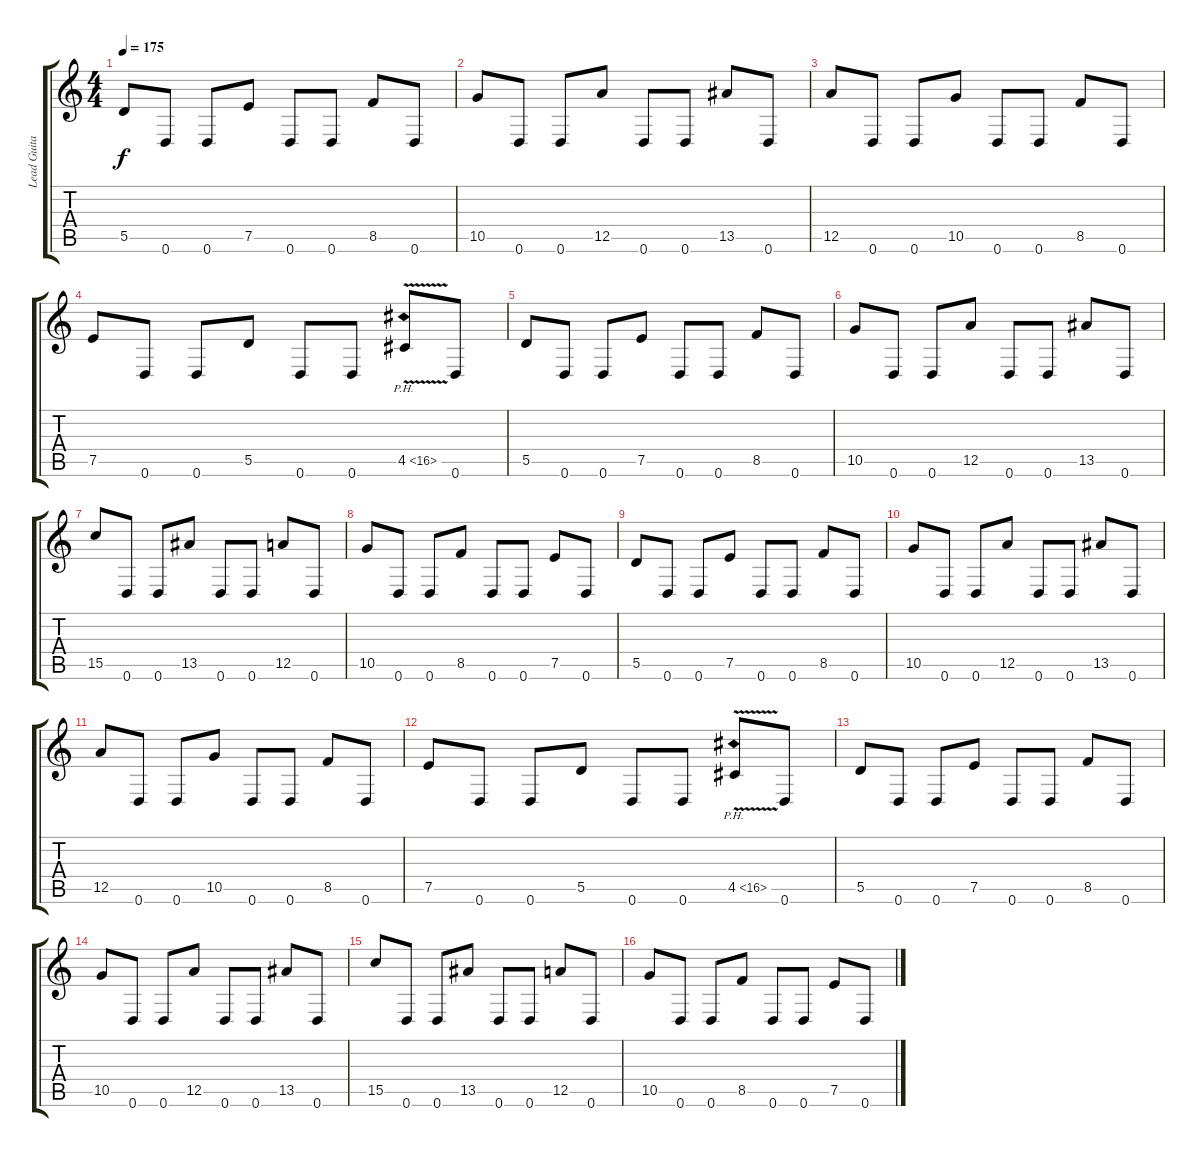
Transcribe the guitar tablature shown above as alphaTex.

\track ("Lead Guitar" "Lead Guita") {instrument distortionguitar}
\staff {score tabs}
\tuning (E4 B3 G3 D3 A2 D2) {hide}
\ts (4 4)
\tempo 175
\clef g2
\ks c
5.5.8{dy f instrument distortionguitar} 0.6.8 0.6.8 7.5.8 0.6.8 0.6.8 8.5.8 0.6.8 |
10.5.8 0.6.8 0.6.8 12.5.8 0.6.8 0.6.8 13.5.8 0.6.8 |
12.5.8 0.6.8 0.6.8 10.5.8 0.6.8 0.6.8 8.5.8 0.6.8 |
7.5.8 0.6.8 0.6.8 5.5.8 0.6.8 0.6.8 4.5{ph 12 v}.8 0.6.8 |
5.5.8 0.6.8 0.6.8 7.5.8 0.6.8 0.6.8 8.5.8 0.6.8 |
10.5.8 0.6.8 0.6.8 12.5.8 0.6.8 0.6.8 13.5.8 0.6.8 |
15.5.8 0.6.8 0.6.8 13.5.8 0.6.8 0.6.8 12.5.8 0.6.8 |
10.5.8 0.6.8 0.6.8 8.5.8 0.6.8 0.6.8 7.5.8 0.6.8 |
5.5.8 0.6.8 0.6.8 7.5.8 0.6.8 0.6.8 8.5.8 0.6.8 |
10.5.8 0.6.8 0.6.8 12.5.8 0.6.8 0.6.8 13.5.8 0.6.8 |
12.5.8 0.6.8 0.6.8 10.5.8 0.6.8 0.6.8 8.5.8 0.6.8 |
7.5.8 0.6.8 0.6.8 5.5.8 0.6.8 0.6.8 4.5{ph 12 v}.8 0.6.8 |
5.5.8 0.6.8 0.6.8 7.5.8 0.6.8 0.6.8 8.5.8 0.6.8 |
10.5.8 0.6.8 0.6.8 12.5.8 0.6.8 0.6.8 13.5.8 0.6.8 |
15.5.8 0.6.8 0.6.8 13.5.8 0.6.8 0.6.8 12.5.8 0.6.8 |
10.5.8 0.6.8 0.6.8 8.5.8 0.6.8 0.6.8 7.5.8 0.6.8
